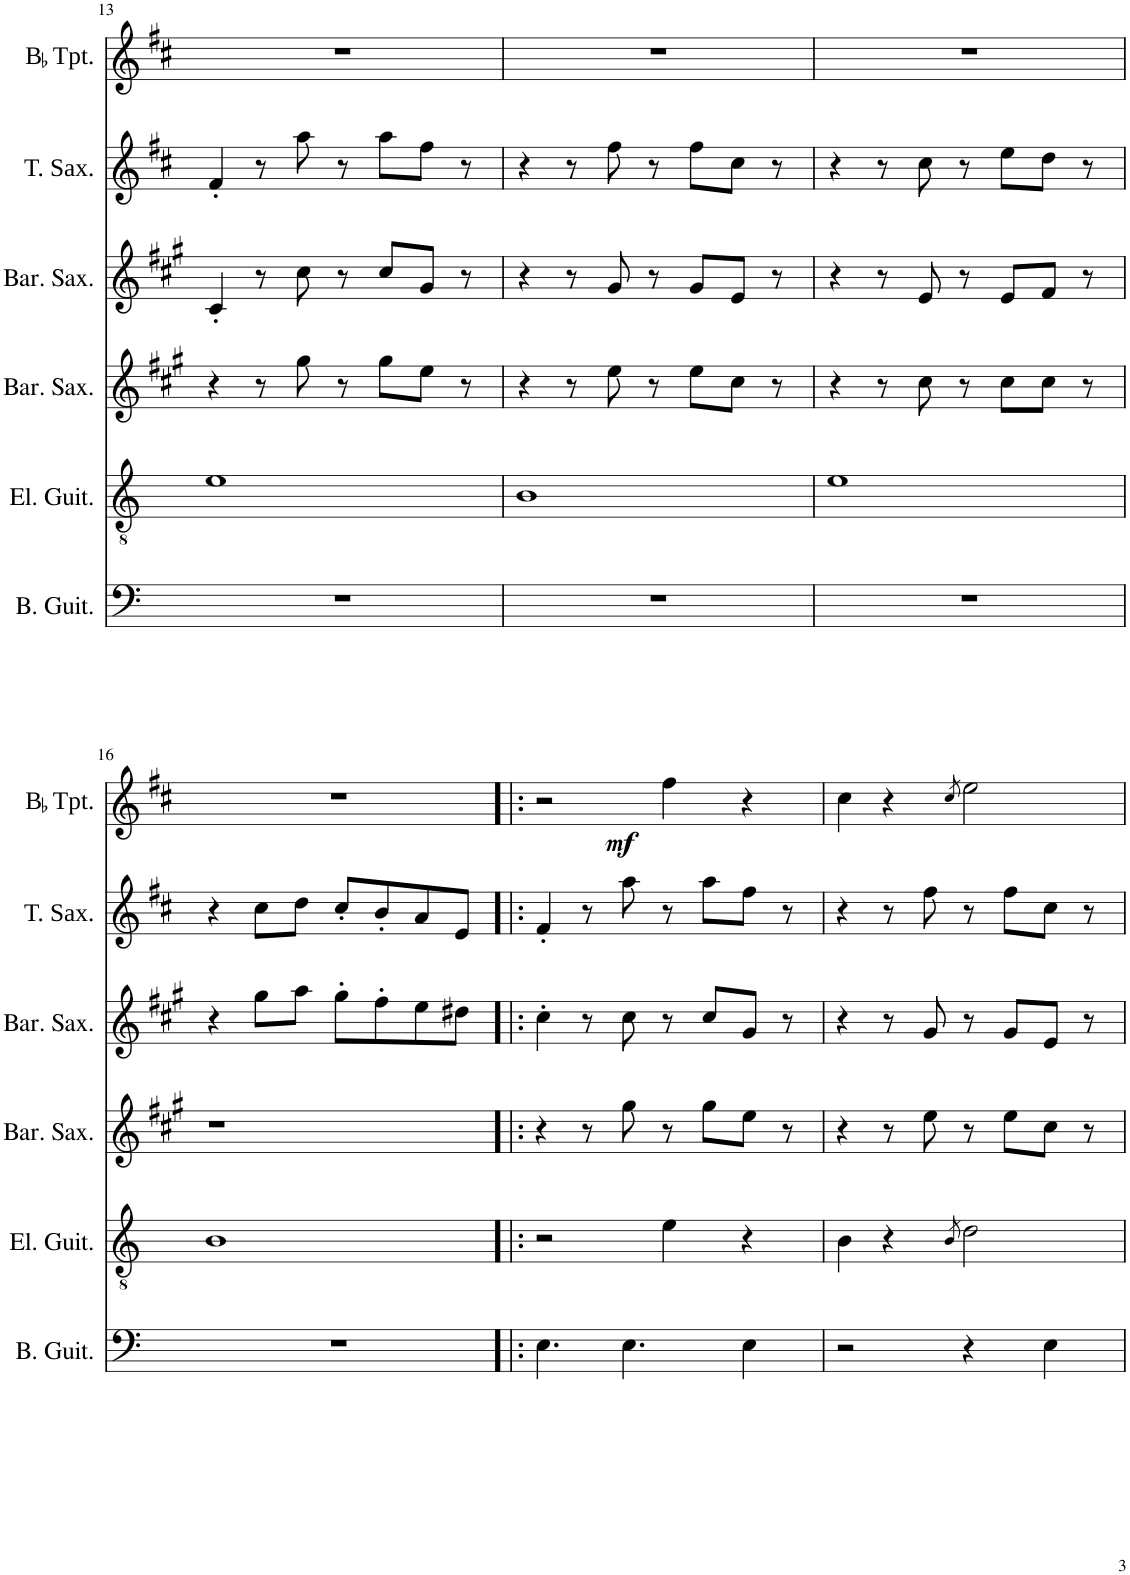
**kern	**kern	**kern	**kern	**kern	**kern	**kern	**kern	**dynam
*part8	*part7	*part6	*part5	*part4	*part3	*part2	*part1	*part1
*staff8	*staff7	*staff6	*staff5	*staff4	*staff3	*staff2	*staff1	*staff1
*I"Bass Guitar	*I"Electric Guitar	*I"Baritone Saxophone	*I"Baritone Saxophone	*I"Tenor Saxophone	*I"Alto Saxophone	*I"BaccidentalFlat Trumpet	*I"BaccidentalFlat Trumpet	*
*I'B. Guit.	*I'El. Guit.	*I'Bar. Sax.	*I'Bar. Sax.	*I'T. Sax.	*I'A. Sax.	*I'BaccidentalFlat Tpt.	*I'BaccidentalFlat Tpt.	*
!!LO:PB:g=z
*clefF4	*clefGv2	*clefG2	*clefG2	*clefG2	*clefG2	*clefG2	*clefG2	*
*Trd7c12	*	*Trd12c21	*Trd12c21	*Trd8c14	*Trd5c9	*Trd1c2	*Trd1c2	*
*k[]	*k[]	*k[f#c#g#]	*k[f#c#g#]	*k[f#c#]	*k[f#c#g#]	*k[f#c#]	*k[f#c#]	*
*M4/4	*M4/4	*M4/4	*M4/4	*M4/4	*M4/4	*M4/4	*M4/4	*
=13	=13	=13	=13	=13	=13	=13	=13	=13
1r	1e	4r	4c#'/	4f#'/	1eee	1ff#	1r	.
.	.	8r	8r	8r	.	.	.	.
.	.	8gg#\	8cc#\	8aa\	.	.	.	.
.	.	8r	8r	8r	.	.	.	.
.	.	8gg#\L	8cc#/L	8aa\L	.	.	.	.
.	.	8ee\J	8g#/J	8ff#\J	.	.	.	.
.	.	8r	8r	8r	.	.	.	.
=14	=14	=14	=14	=14	=14	=14	=14	=14
1r	1B	4r	4r	4r	1ccc#	1cc#	1r	.
.	.	8r	8r	8r	.	.	.	.
.	.	8ee\	8g#/	8ff#\	.	.	.	.
.	.	8r	8r	8r	.	.	.	.
.	.	8ee\L	8g#/L	8ff#\L	.	.	.	.
.	.	8cc#\J	8e/J	8cc#\J	.	.	.	.
.	.	8r	8r	8r	.	.	.	.
=15	=15	=15	=15	=15	=15	=15	=15	=15
1r	1e	4r	4r	4r	1eee	1ff#	1r	.
.	.	8r	8r	8r	.	.	.	.
.	.	8cc#\	8e/	8cc#\	.	.	.	.
.	.	8r	8r	8r	.	.	.	.
.	.	8cc#\L	8e/L	8ee\L	.	.	.	.
.	.	8cc#\J	8f#/J	8dd\J	.	.	.	.
.	.	8r	8r	8r	.	.	.	.
!!LO:LB:g=z
=16	=16	=16	=16	=16	=16	=16	=16	=16
1r	1B	1r	4r	4r	1ccc#	1cc#	1r	.
.	.	.	8gg#\L	8cc#\L	.	.	.	.
.	.	.	8aa\J	8dd\J	.	.	.	.
.	.	.	8gg#'\L	8cc#'/L	.	.	.	.
.	.	.	8ff#'\	8b'/	.	.	.	.
.	.	.	8ee\	8a/	.	.	.	.
.	.	.	8dd#X\J	8e/J	.	.	.	.
=17!|:	=17!|:	=17!|:	=17!|:	=17!|:	=17!|:	=17!|:	=17!|:	=17!|:
4.E\	2r	4r	4cc#'\	4f#'/	4r	2r	2r	.
.	.	8r	8r	8r	8r	.	.	.
4.E\	.	8gg#\	8cc#\	8aa\	8gg#	.	.	.
!	!	!	!	!	!	!	!	!LO:DY:b
.	4e\	8r	8r	8r	8r	4ff#	4ff#\	mf
.	.	8gg#\L	8cc#/L	8aa\L	8gg#L	.	.	.
4E\	4r	8ee\J	8g#/J	8ff#\J	8eeJ	4r	4r	.
.	.	8r	8r	8r	8r	.	.	.
=18	=18	=18	=18	=18	=18	=18	=18	=18
2r	4B\	4r	4r	4r	4r	4cc#	4cc#\	.
.	4r	8r	8r	8r	8r	4r	4r	.
.	.	8ee\	8g#/	8ff#\	8ee	.	.	.
.	8qB/	.	.	.	.	8qcc#	8qcc#/	.
4r	2d\	8r	8r	8r	8r	2ee	2ee\	.
.	.	8ee\L	8g#/L	8ff#\L	8eeL	.	.	.
4E\	.	8cc#\J	8e/J	8cc#\J	8cc#J	.	.	.
.	.	8r	8r	8r	8r	.	.	.
=	=	=	=	=	=	=	=	=
*-	*-	*-	*-	*-	*-	*-	*-	*-
